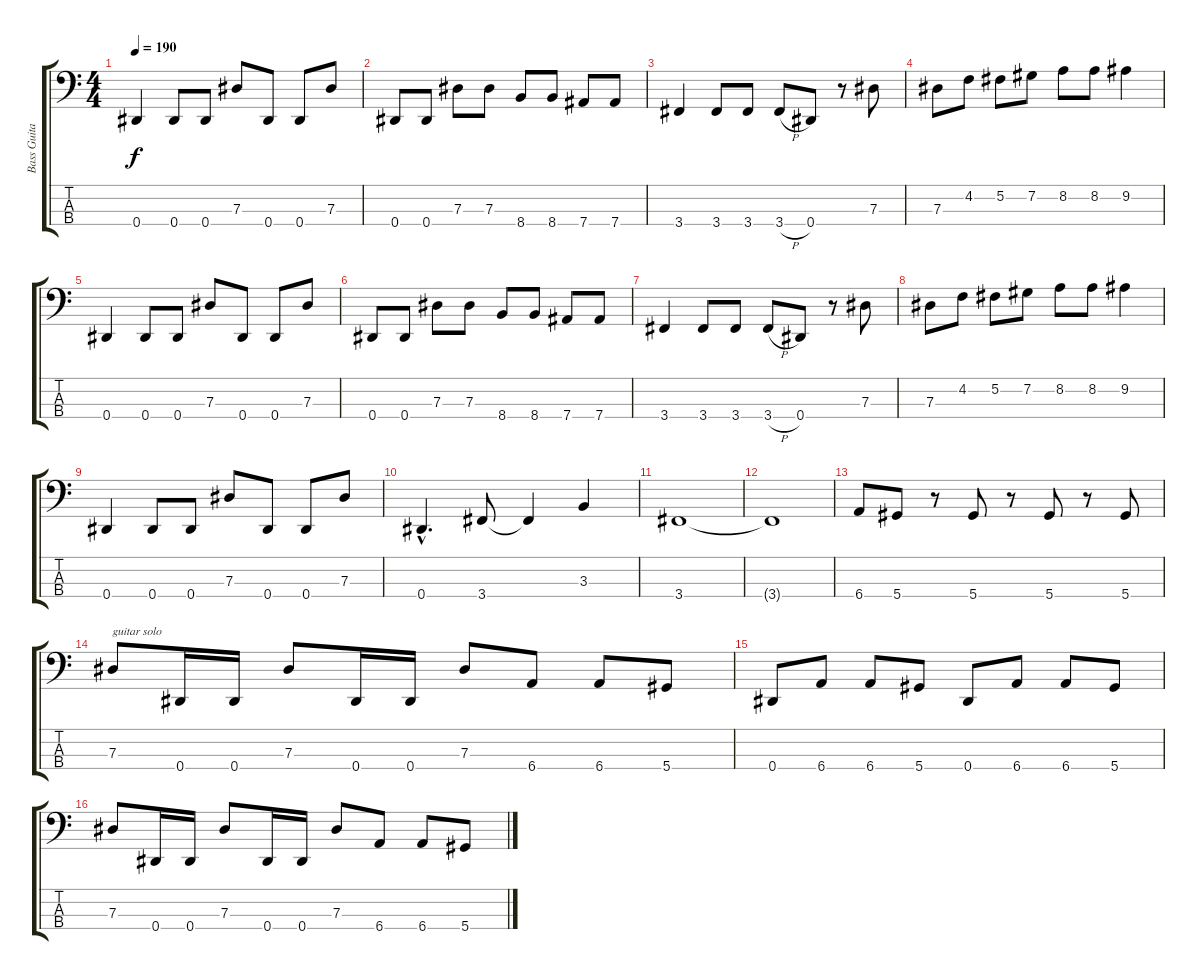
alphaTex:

\track ("Bass Guitar" "Bass Guita") {instrument electricbassfinger}
\staff {score tabs}
\tuning (Gb2 Db2 Ab1 Eb1) {hide}
\ts (4 4)
\tempo 190
\clef f4
\ks c
0.4.4{dy f} 0.4.8 0.4.8 7.3.8 0.4.8 0.4.8 7.3.8 |
0.4.8 0.4.8 7.3.8 7.3.8 8.4.8 8.4.8 7.4.8 7.4.8 |
3.4.4 3.4.8 3.4.8 3.4{h}.8 0.4.8 r.8 7.3.8 |
7.3.8 4.2.8 5.2.8 7.2.8 8.2.8 8.2.8 9.2.4 |
0.4.4 0.4.8 0.4.8 7.3.8 0.4.8 0.4.8 7.3.8 |
0.4.8 0.4.8 7.3.8 7.3.8 8.4.8 8.4.8 7.4.8 7.4.8 |
3.4.4 3.4.8 3.4.8 3.4{h}.8 0.4.8 r.8 7.3.8 |
7.3.8 4.2.8 5.2.8 7.2.8 8.2.8 8.2.8 9.2.4 |
0.4.4 0.4.8 0.4.8 7.3.8 0.4.8 0.4.8 7.3.8 |
0.4{hac}.4{d} 3.4.8 3.4{t}.4 3.3.4 |
3.4.1 |
3.4{t}.1 |
6.4.8 5.4.8 r.8 5.4.8 r.8 5.4.8 r.8 5.4.8 |
7.3.8{txt "guitar solo"} 0.4.16 0.4.16 7.3.8 0.4.16 0.4.16 7.3.8 6.4.8 6.4.8 5.4.8 |
0.4.8 6.4.8 6.4.8 5.4.8 0.4.8 6.4.8 6.4.8 5.4.8 |
7.3.8 0.4.16 0.4.16 7.3.8 0.4.16 0.4.16 7.3.8 6.4.8 6.4.8 5.4.8
